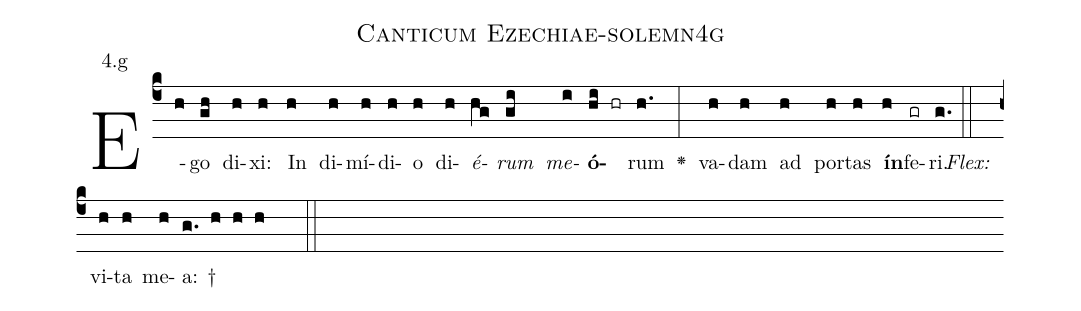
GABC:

name: Canticum Ezechiae-solemn4g;
annotation: 4.g;
%%
(c4)E(h)go(gh) di(h)xi:(h) In(h) di(h)mí(h)di(h)o(h) di(h)<i>é</i>(hg)<i>rum</i>(gi) <i>me</i>(i)<b>ó</b>(hi hr)rum(h.) <v>\greheightstar</v>(:) va(h)dam(h) ad(h) por(h)tas(h) <b>ín</b>(h)fe(gr)ri.(g.) (::)
<i>Flex:</i>()  vi(h)ta(h) me(h)a: †(g. h h h  ::)

%E(h) u(h) o(h) u(h) a(h) e.(g.) (::)
